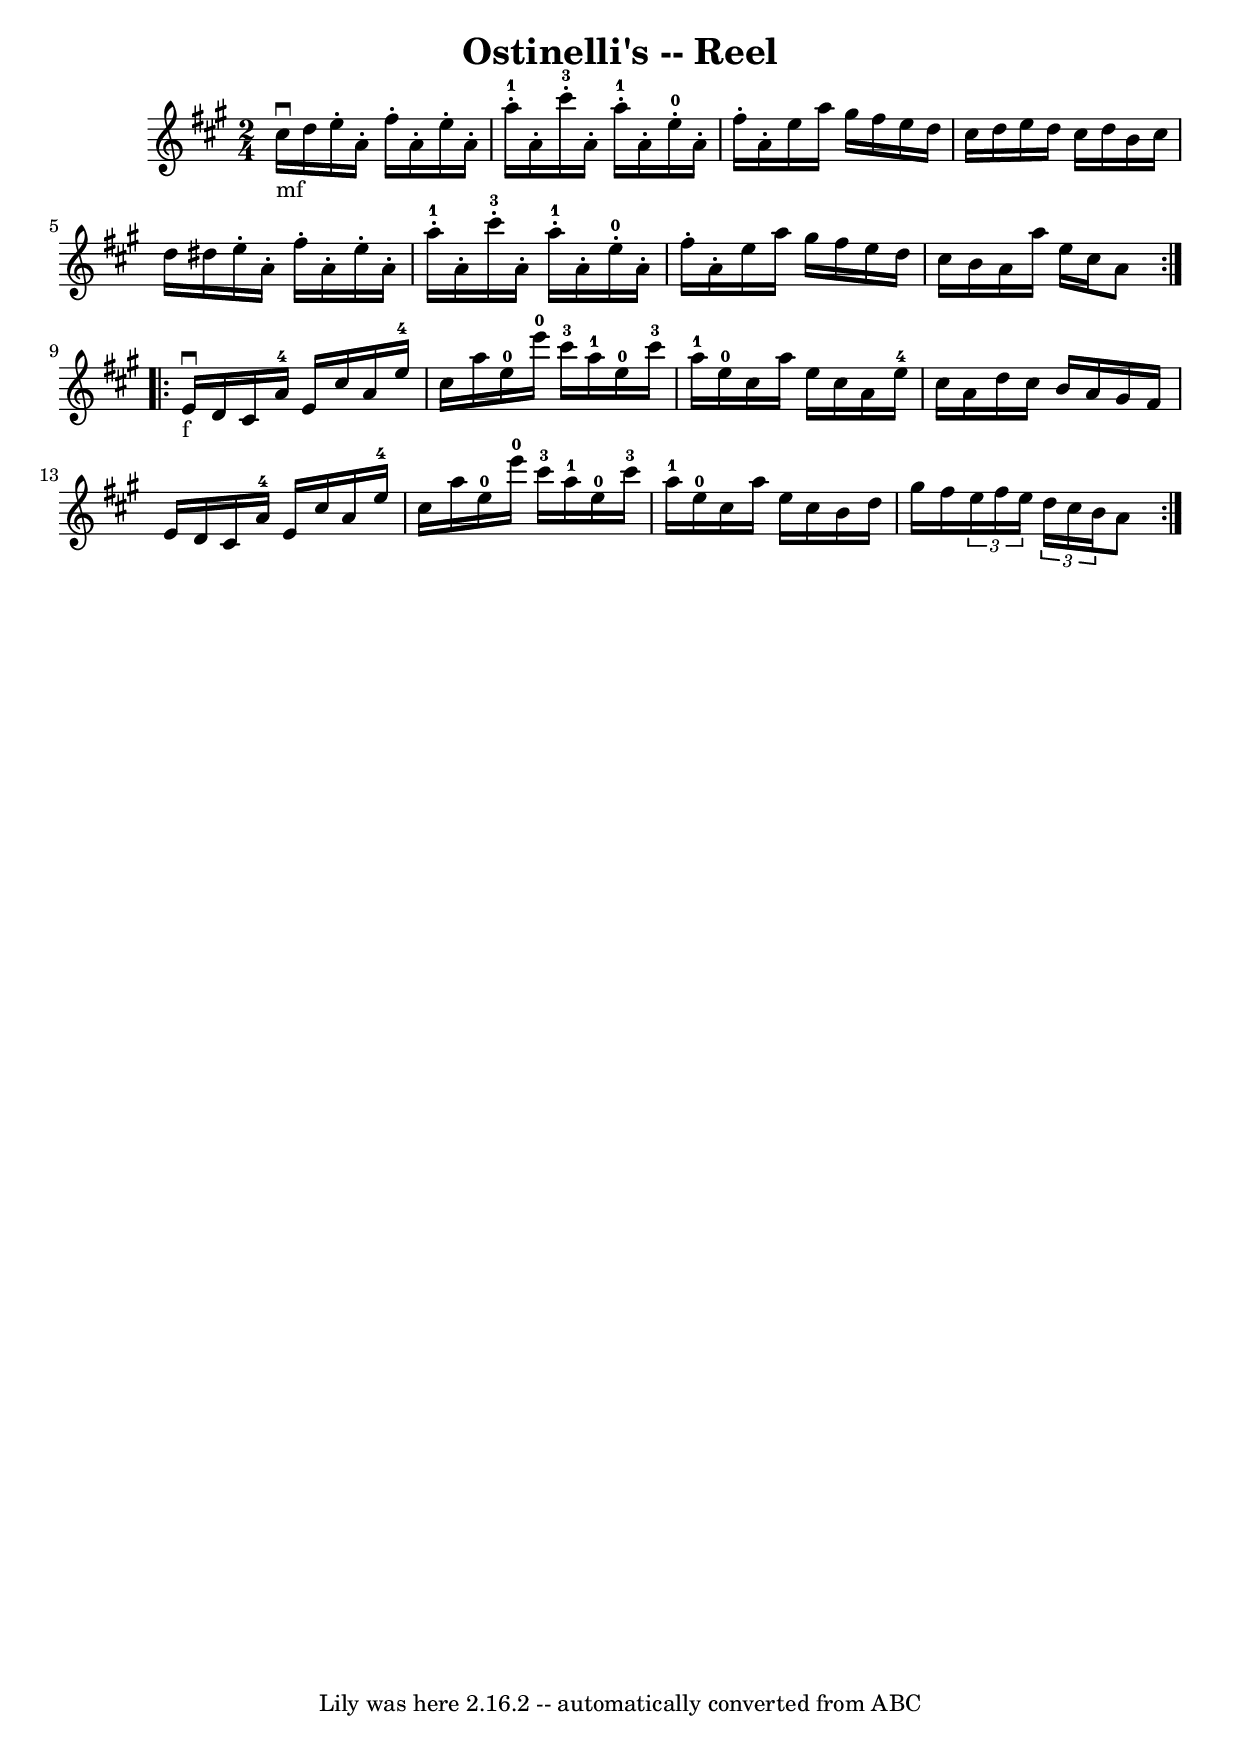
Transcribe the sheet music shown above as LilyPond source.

\version "2.7.40"
\include "Mammoth.ily"
\header {
	book = "Ryan's Mammoth Collection"
	crossRefNumber = "1"
	footnotes = "\\\\311"
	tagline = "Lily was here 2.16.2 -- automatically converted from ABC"
	title = "Ostinelli's -- Reel"
}
voicedefault =  {
\set Score.defaultBarType = "empty"

\repeat volta 2 {
\time 2/4 \key a \major cis''16_"mf"^\downbow d''16  |
 e''16 
-. a'16 -. fis''16 -. a'16 -. e''16 -. a'16 -. a''16-1-.   
a'16 -.   |
 cis'''16-3-. a'16 -. a''16-1-. a'16 -.     
e''16-0-. a'16 -. fis''16 -. a'16 -.   |
 e''16 a''16   
 gis''16 fis''16 e''16 d''16 cis''16 d''16    |
 e''16   
 d''16 cis''16 d''16 b'16 cis''16 d''16 dis''16    |
   
 e''16 -. a'16 -. fis''16 -. a'16 -. e''16 -. a'16 -. a''16 
-1-. a'16 -.   |
 cis'''16-3-. a'16 -. a''16-1-.   
a'16 -. e''16-0-. a'16 -. fis''16 -. a'16 -.   |
 e''16  
 a''16 gis''16 fis''16 e''16 d''16 cis''16 b'16    |
  
 a'16 a''16 e''16 cis''16 a'8    }     \repeat volta 2 { e'16 
_"f"^\downbow d'16  |
 cis'16 a'16-4 e'16 cis''16    
a'16 e''16-4 cis''16 a''16    |
 e''16-0 e'''16-0  
 cis'''16-3 a''16-1 e''16-0 cis'''16-3 a''16-1 e''16 
-0   |
 cis''16 a''16 e''16 cis''16 a'16 e''16-4  
 cis''16 a'16    |
 d''16 cis''16 b'16 a'16 gis'16    
fis'16 e'16 d'16    |
 cis'16 a'16-4 e'16 cis''16    
a'16 e''16-4 cis''16 a''16    |
 e''16-0 e'''16-0  
 cis'''16-3 a''16-1 e''16-0 cis'''16-3 a''16-1 e''16 
-0   |
 cis''16 a''16 e''16 cis''16 b'16 d''16    
gis''16 fis''16    |
   \times 2/3 { e''16 fis''16 e''16  }   
\times 2/3 { d''16 cis''16 b'16  } a'8  }   
}

\score{
    <<

	\context Staff="default"
	{
	    \voicedefault 
	}

    >>
	\layout {
	}
	\midi {}
}
